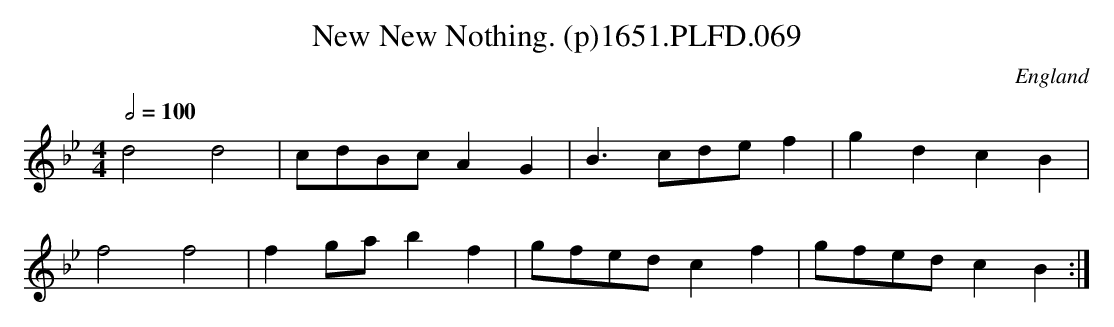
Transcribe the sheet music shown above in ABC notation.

X:1
T:New New Nothing. (p)1651.PLFD.069
M:4/4
L:1/4
Q:1/2=100
O:England
K:Bb
d2d2|c/d/B/c/AG|B>cd/e/f|gdcB|
f2f2|fg/a/bf|g/f/e/d/cf|g/f/e/d/cB:|
